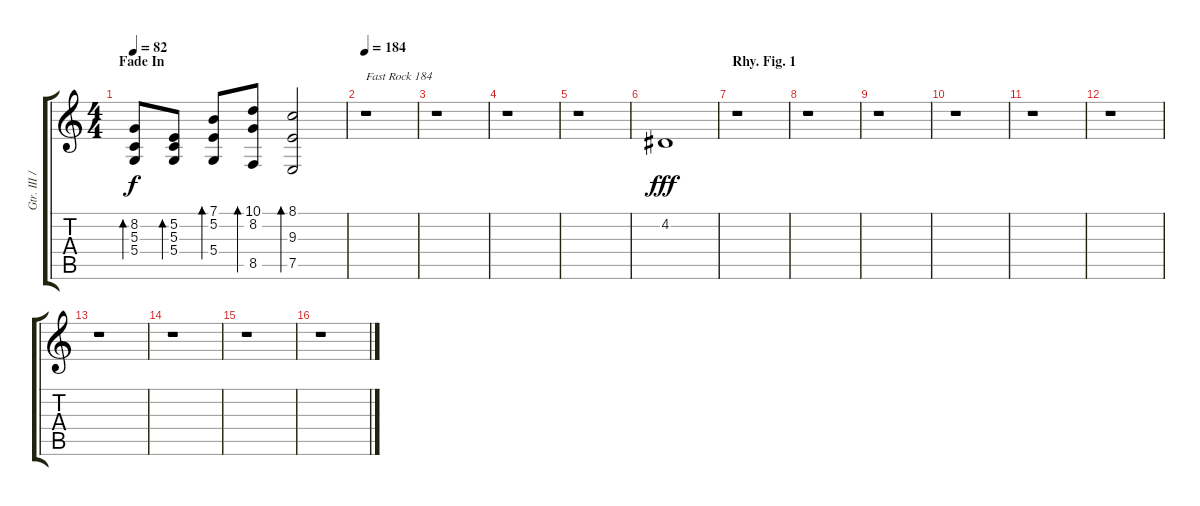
\track ("Gtr. III / Voice / Effects" "Gtr. III /") {instrument lead6voice}
\staff {score tabs}
\tuning (E4 B3 G3 D3 A2 E2) {hide}
\ts (4 4)
\section ("" "Fade In")
\tempo 82
\clef g2
\ks c
(8.2 5.3 5.4).8{bd 30 dy f instrument acousticguitarsteel} (5.2 5.3 5.4).8{bd 30} (7.1 5.2 5.4).8{bd 30} (10.1 8.2 8.5).8{bd 30} (8.1 9.3 7.5).2{bd 30} |
\tempo 184
r.1{txt "Fast Rock 184" instrument overdrivenguitar} |
r.1 |
r.1 |
r.1 |
4.2.1{dy fff instrument reversecymbal} |
\section ("" "Rhy. Fig. 1")
r.1{instrument overdrivenguitar} |
r.1 |
r.1 |
r.1 |
r.1 |
r.1 |
r.1 |
r.1 |
r.1 |
r.1
